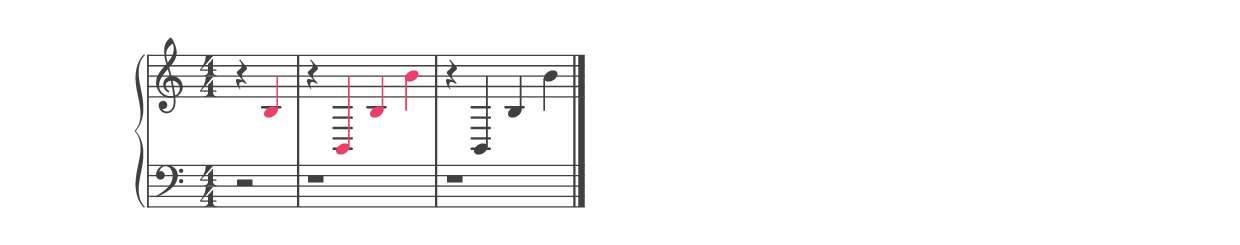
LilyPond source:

%% ----------------------------------------------------------------------------
%% Generated on: 2018 December 27
%% Note Name: B3
%% Octave: 3
%% Clef: treble
%% Filename: 054-39-3-treble-B3
%% ----------------------------------------------------------------------------

\version "2.19.82"

\include "../piano_note_colors.ly"

\header {
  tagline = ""
}

upper = {
  \clef treble
  \numericTimeSignature
  \override NoteHead.color = #colorized-note
  \override Stem.color = #colorized-note
  \override Accidental.color = #colorized-note
  % treble note in color
  r4 b4
  % treble octave in color
  r4 b,4 b4 b'4
  \override NoteHead.color = #default-black
  \override Stem.color = #default-black
  \override Accidental.color = #default-black
  % treble octave repeat in black
  r4 b,4 b4 b'4
  \bar "|."
}

lower = {
  \clef bass
  \numericTimeSignature
  \override NoteHead.color = #colorized-note
  \override Stem.color = #colorized-note
  \override Accidental.color = #colorized-note
  % bass note in color
  r2
  % bass octave in color
  r1
  \override NoteHead.color = #default-black
  \override Stem.color = #default-black
  \override Accidental.color = #default-black
  % bass octave repeat in black
  r1
}

\score {
  \new PianoStaff <<
    \context Score
    \applyContext #(override-color-for-all-grobs default-black)
    \time 4/4
    \partial 2
    \new Staff = upper { \upper }
    \new Staff = lower { \lower }
  >>
  \layout { }
  \midi { }
}